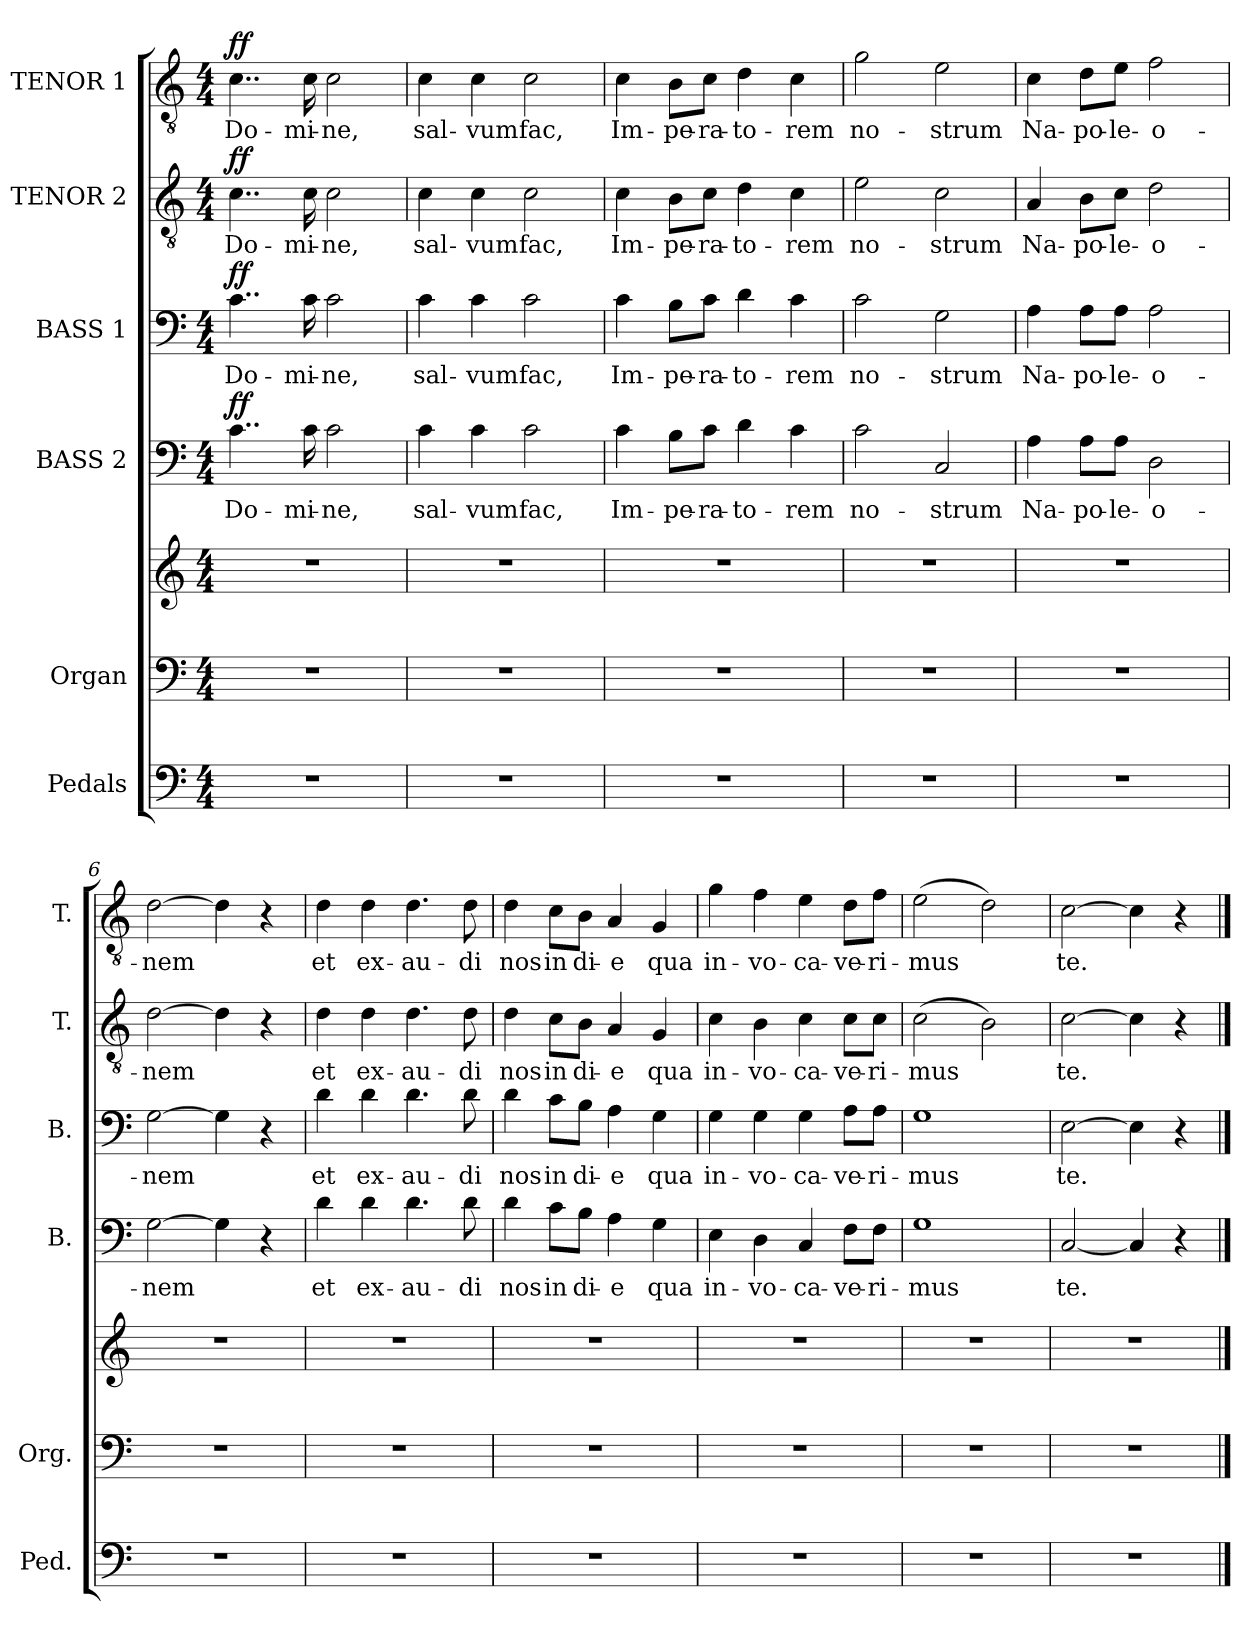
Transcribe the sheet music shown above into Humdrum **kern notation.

**kern	**kern	**kern	**kern	**text	**dynam	**kern	**text	**dynam	**kern	**text	**dynam	**kern	**text	**dynam
*part6	*part5	*part5	*part4	*part4	*part4	*part3	*part3	*part3	*part2	*part2	*part2	*part1	*part1	*part1
*staff7	*staff6	*staff5	*staff4	*staff4	*staff4	*staff3	*staff3	*staff3	*staff2	*staff2	*staff2	*staff1	*staff1	*staff1
*I"Pedals	*I"Organ	*	*I"BASS 2	*	*	*I"BASS 1	*	*	*I"TENOR 2	*	*	*I"TENOR 1	*	*
*I'Ped.	*I'Org.	*	*I'B.	*	*	*I'B.	*	*	*I'T.	*	*	*I'T.	*	*
*clefF4	*clefF4	*clefG2	*clefF4	*	*	*clefF4	*	*	*clefGv2	*	*	*clefGv2	*	*
*	*	*	*	*	*	*	*	*	*ITrd7c12	*	*	*ITrd7c12	*	*
*k[]	*k[]	*k[]	*k[]	*	*	*k[]	*	*	*k[]	*	*	*k[]	*	*
*C:	*C:	*C:	*C:	*	*	*C:	*	*	*C:	*	*	*C:	*	*
*M4/4	*M4/4	*M4/4	*M4/4	*	*	*M4/4	*	*	*M4/4	*	*	*M4/4	*	*
=1	=1	=1	=1	=1	=1	=1	=1	=1	=1	=1	=1	=1	=1	=1
!	!	!	!	!LO:LY:b	!LO:DY:a	!	!LO:LY:b	!LO:DY:a	!	!LO:LY:b	!LO:DY:a	!	!LO:LY:b	!LO:DY:a
1r	1r	1r	4..c\	Do-	ff	4..c\	Do-	ff	4..C\	Do-	ff	4..C\	Do-	ff
!	!	!	!	!LO:LY:b	!	!	!LO:LY:b	!	!	!LO:LY:b	!	!	!LO:LY:b	!
.	.	.	16c\	-mi-	.	16c\	-mi-	.	16C\	-mi-	.	16C\	-mi-	.
!	!	!	!	!LO:LY:b	!	!	!LO:LY:b	!	!	!LO:LY:b	!	!	!LO:LY:b	!
.	.	.	2c\	-ne,	.	2c\	-ne,	.	2C\	-ne,	.	2C\	-ne,	.
=2	=2	=2	=2	=2	=2	=2	=2	=2	=2	=2	=2	=2	=2	=2
!	!	!	!	!LO:LY:b	!	!	!LO:LY:b	!	!	!LO:LY:b	!	!	!LO:LY:b	!
1r	1r	1r	4c\	sal-	.	4c\	sal-	.	4C\	sal-	.	4C\	sal-	.
!	!	!	!	!LO:LY:b	!	!	!LO:LY:b	!	!	!LO:LY:b	!	!	!LO:LY:b	!
.	.	.	4c\	-vum	.	4c\	-vum	.	4C\	-vum	.	4C\	-vum	.
!	!	!	!	!LO:LY:b	!	!	!LO:LY:b	!	!	!LO:LY:b	!	!	!LO:LY:b	!
.	.	.	2c\	fac,	.	2c\	fac,	.	2C\	fac,	.	2C\	fac,	.
=3	=3	=3	=3	=3	=3	=3	=3	=3	=3	=3	=3	=3	=3	=3
!	!	!	!	!LO:LY:b	!	!	!LO:LY:b	!	!	!LO:LY:b	!	!	!LO:LY:b	!
1r	1r	1r	4c\	Im-	.	4c\	Im-	.	4C\	Im-	.	4C\	Im-	.
!	!	!	!	!LO:LY:b	!	!	!LO:LY:b	!	!	!LO:LY:b	!	!	!LO:LY:b	!
.	.	.	8B\L	-pe-	.	8B\L	-pe-	.	8BB\L	-pe-	.	8BB\L	-pe-	.
!	!	!	!	!LO:LY:b	!	!	!LO:LY:b	!	!	!LO:LY:b	!	!	!LO:LY:b	!
.	.	.	8c\J	-ra-	.	8c\J	-ra-	.	8C\J	-ra-	.	8C\J	-ra-	.
!	!	!	!	!LO:LY:b	!	!	!LO:LY:b	!	!	!LO:LY:b	!	!	!LO:LY:b	!
.	.	.	4d\	-to-	.	4d\	-to-	.	4D\	-to-	.	4D\	-to-	.
!	!	!	!	!LO:LY:b	!	!	!LO:LY:b	!	!	!LO:LY:b	!	!	!LO:LY:b	!
.	.	.	4c\	-rem	.	4c\	-rem	.	4C\	-rem	.	4C\	-rem	.
=4	=4	=4	=4	=4	=4	=4	=4	=4	=4	=4	=4	=4	=4	=4
!	!	!	!	!LO:LY:b	!	!	!LO:LY:b	!	!	!LO:LY:b	!	!	!LO:LY:b	!
1r	1r	1r	2c\	no-	.	2c\	no-	.	2E\	no-	.	2G\	no-	.
!	!	!	!	!LO:LY:b	!	!	!LO:LY:b	!	!	!LO:LY:b	!	!	!LO:LY:b	!
.	.	.	2C/	-strum	.	2G\	-strum	.	2C\	-strum	.	2E\	-strum	.
=5	=5	=5	=5	=5	=5	=5	=5	=5	=5	=5	=5	=5	=5	=5
!	!	!	!	!LO:LY:b	!	!	!LO:LY:b	!	!	!LO:LY:b	!	!	!LO:LY:b	!
1r	1r	1r	4A\	Na-	.	4A\	Na-	.	4AA/	Na-	.	4C\	Na-	.
!	!	!	!	!LO:LY:b	!	!	!LO:LY:b	!	!	!LO:LY:b	!	!	!LO:LY:b	!
.	.	.	8A\L	-po-	.	8A\L	-po-	.	8BB\L	-po-	.	8D\L	-po-	.
!	!	!	!	!LO:LY:b	!	!	!LO:LY:b	!	!	!LO:LY:b	!	!	!LO:LY:b	!
.	.	.	8A\J	-le-	.	8A\J	-le-	.	8C\J	-le-	.	8E\J	-le-	.
!	!	!	!	!LO:LY:b	!	!	!LO:LY:b	!	!	!LO:LY:b	!	!	!LO:LY:b	!
.	.	.	2D\	-o-	.	2A\	-o-	.	2D\	-o-	.	2F\	-o-	.
!!LO:LB:g=z
=6	=6	=6	=6	=6	=6	=6	=6	=6	=6	=6	=6	=6	=6	=6
!	!	!	!	!LO:LY:b	!	!	!LO:LY:b	!	!	!LO:LY:b	!	!	!LO:LY:b	!
1r	1r	1r	[>2G\	-nem	.	[>2G\	-nem	.	[>2D\	-nem	.	[>2D\	-nem	.
.	.	.	4G\]	.	.	4G\]	.	.	4D\]	.	.	4D\]	.	.
.	.	.	4r	.	.	4r	.	.	4r	.	.	4r	.	.
=7	=7	=7	=7	=7	=7	=7	=7	=7	=7	=7	=7	=7	=7	=7
!	!	!	!	!LO:LY:b	!	!	!LO:LY:b	!	!	!LO:LY:b	!	!	!LO:LY:b	!
1r	1r	1r	4d\	et	.	4d\	et	.	4D\	et	.	4D\	et	.
!	!	!	!	!LO:LY:b	!	!	!LO:LY:b	!	!	!LO:LY:b	!	!	!LO:LY:b	!
.	.	.	4d\	ex-	.	4d\	ex-	.	4D\	ex-	.	4D\	ex-	.
!	!	!	!	!LO:LY:b	!	!	!LO:LY:b	!	!	!LO:LY:b	!	!	!LO:LY:b	!
.	.	.	4.d\	-au-	.	4.d\	-au-	.	4.D\	-au-	.	4.D\	-au-	.
!	!	!	!	!LO:LY:b	!	!	!LO:LY:b	!	!	!LO:LY:b	!	!	!LO:LY:b	!
.	.	.	8d\	-di	.	8d\	-di	.	8D\	-di	.	8D\	-di	.
=8	=8	=8	=8	=8	=8	=8	=8	=8	=8	=8	=8	=8	=8	=8
!	!	!	!	!LO:LY:b	!	!	!LO:LY:b	!	!	!LO:LY:b	!	!	!LO:LY:b	!
1r	1r	1r	4d\	nos	.	4d\	nos	.	4D\	nos	.	4D\	nos	.
!	!	!	!	!LO:LY:b	!	!	!LO:LY:b	!	!	!LO:LY:b	!	!	!LO:LY:b	!
.	.	.	8c\L	in	.	8c\L	in	.	8C\L	in	.	8C\L	in	.
!	!	!	!	!LO:LY:b	!	!	!LO:LY:b	!	!	!LO:LY:b	!	!	!LO:LY:b	!
.	.	.	8B\J	di-	.	8B\J	di-	.	8BB\J	di-	.	8BB\J	di-	.
!	!	!	!	!LO:LY:b	!	!	!LO:LY:b	!	!	!LO:LY:b	!	!	!LO:LY:b	!
.	.	.	4A\	-e	.	4A\	-e	.	4AA/	-e	.	4AA/	-e	.
!	!	!	!	!LO:LY:b	!	!	!LO:LY:b	!	!	!LO:LY:b	!	!	!LO:LY:b	!
.	.	.	4G\	qua	.	4G\	qua	.	4GG/	qua	.	4GG/	qua	.
=9	=9	=9	=9	=9	=9	=9	=9	=9	=9	=9	=9	=9	=9	=9
!	!	!	!	!LO:LY:b	!	!	!LO:LY:b	!	!	!LO:LY:b	!	!	!LO:LY:b	!
1r	1r	1r	4E\	in-	.	4G\	in-	.	4C\	in-	.	4G\	in-	.
!	!	!	!	!LO:LY:b	!	!	!LO:LY:b	!	!	!LO:LY:b	!	!	!LO:LY:b	!
.	.	.	4D\	-vo-	.	4G\	-vo-	.	4BB\	-vo-	.	4F\	-vo-	.
!	!	!	!	!LO:LY:b	!	!	!LO:LY:b	!	!	!LO:LY:b	!	!	!LO:LY:b	!
.	.	.	4C/	-ca-	.	4G\	-ca-	.	4C\	-ca-	.	4E\	-ca-	.
!	!	!	!	!LO:LY:b	!	!	!LO:LY:b	!	!	!LO:LY:b	!	!	!LO:LY:b	!
.	.	.	8F\L	-ve-	.	8A\L	-ve-	.	8C\L	-ve-	.	8D\L	-ve-	.
!	!	!	!	!LO:LY:b	!	!	!LO:LY:b	!	!	!LO:LY:b	!	!	!LO:LY:b	!
.	.	.	8F\J	-ri-	.	8A\J	-ri-	.	8C\J	-ri-	.	8F\J	-ri-	.
=10	=10	=10	=10	=10	=10	=10	=10	=10	=10	=10	=10	=10	=10	=10
!	!	!	!	!LO:LY:b	!	!	!LO:LY:b	!	!	!LO:LY:b	!	!	!LO:LY:b	!
1r	1r	1r	1G	-mus	.	1G	-mus	.	(>2C\	-mus	.	(>2E\	-mus	.
.	.	.	.	.	.	.	.	.	2BB\)	.	.	2D\)	.	.
=11	=11	=11	=11	=11	=11	=11	=11	=11	=11	=11	=11	=11	=11	=11
!	!	!	!	!LO:LY:b	!	!	!LO:LY:b	!	!	!LO:LY:b	!	!	!LO:LY:b	!
1r	1r	1r	[<2C/	te.	.	[>2E\	te.	.	[>2C\	te.	.	[>2C\	te.	.
.	.	.	4C/]	.	.	4E\]	.	.	4C\]	.	.	4C\]	.	.
.	.	.	4r	.	.	4r	.	.	4r	.	.	4r	.	.
==	==	==	==	==	==	==	==	==	==	==	==	==	==	==
*-	*-	*-	*-	*-	*-	*-	*-	*-	*-	*-	*-	*-	*-	*-
